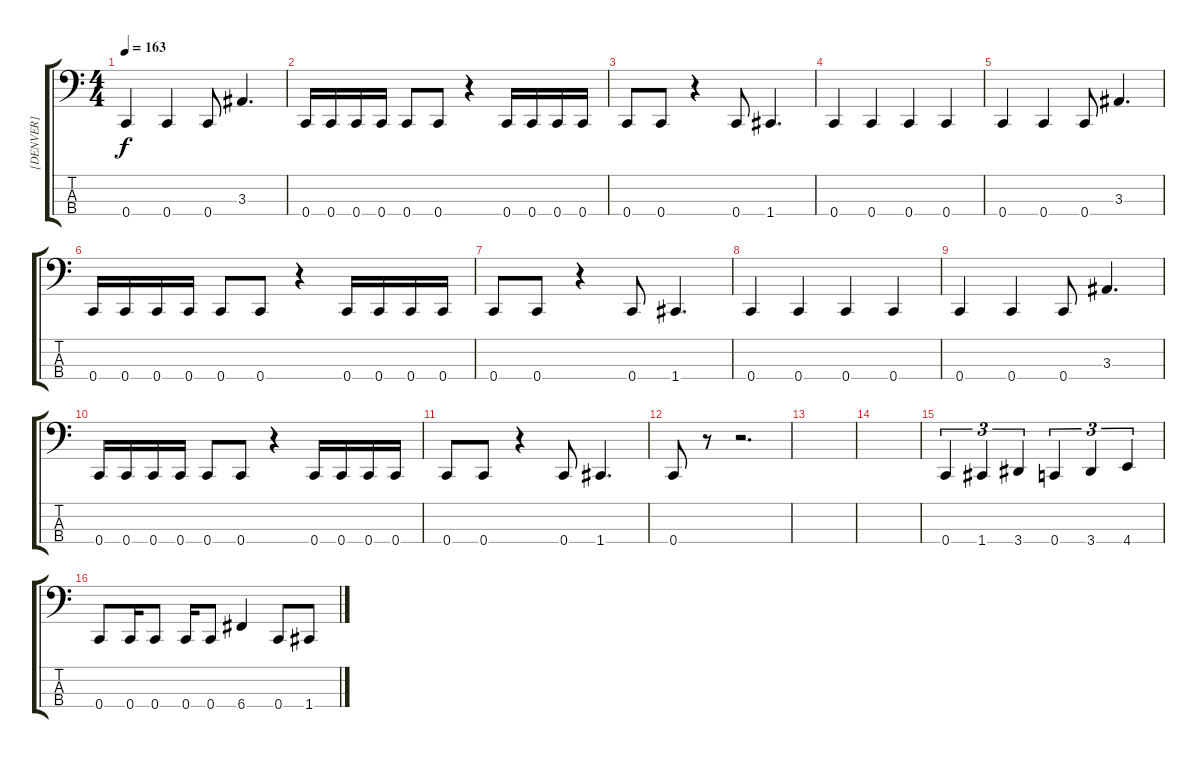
\track ("[DENVER]" "[DENVER]") {instrument electricbassfinger}
\staff {score tabs}
\tuning (F2 C2 G1 C1) {hide}
\ts (4 4)
\tempo 163
\clef f4
\ks c
0.4.4{dy f} 0.4.4 0.4.8 3.3.4{d} |
0.4.16 0.4.16 0.4.16 0.4.16 0.4.8 0.4.8 r.4 0.4.16 0.4.16 0.4.16 0.4.16 |
0.4.8 0.4.8 r.4 0.4.8 1.4.4{d} |
0.4.4 0.4.4 0.4.4 0.4.4 |
0.4.4 0.4.4 0.4.8 3.3.4{d} |
0.4.16 0.4.16 0.4.16 0.4.16 0.4.8 0.4.8 r.4 0.4.16 0.4.16 0.4.16 0.4.16 |
0.4.8 0.4.8 r.4 0.4.8 1.4.4{d} |
0.4.4 0.4.4 0.4.4 0.4.4 |
0.4.4 0.4.4 0.4.8 3.3.4{d} |
0.4.16 0.4.16 0.4.16 0.4.16 0.4.8 0.4.8 r.4 0.4.16 0.4.16 0.4.16 0.4.16 |
0.4.8 0.4.8 r.4 0.4.8 1.4.4{d} |
0.4.8 r.8 r.2{d} |
|
|
0.4.4{tu (3 2)} 1.4.4{tu (3 2)} 3.4.4{tu (3 2)} 0.4.4{tu (3 2)} 3.4.4{tu (3 2)} 4.4.4{tu (3 2)} |
0.4.8 0.4.16 0.4.8 0.4.16 0.4.8 6.4.4 0.4.8 1.4.8
